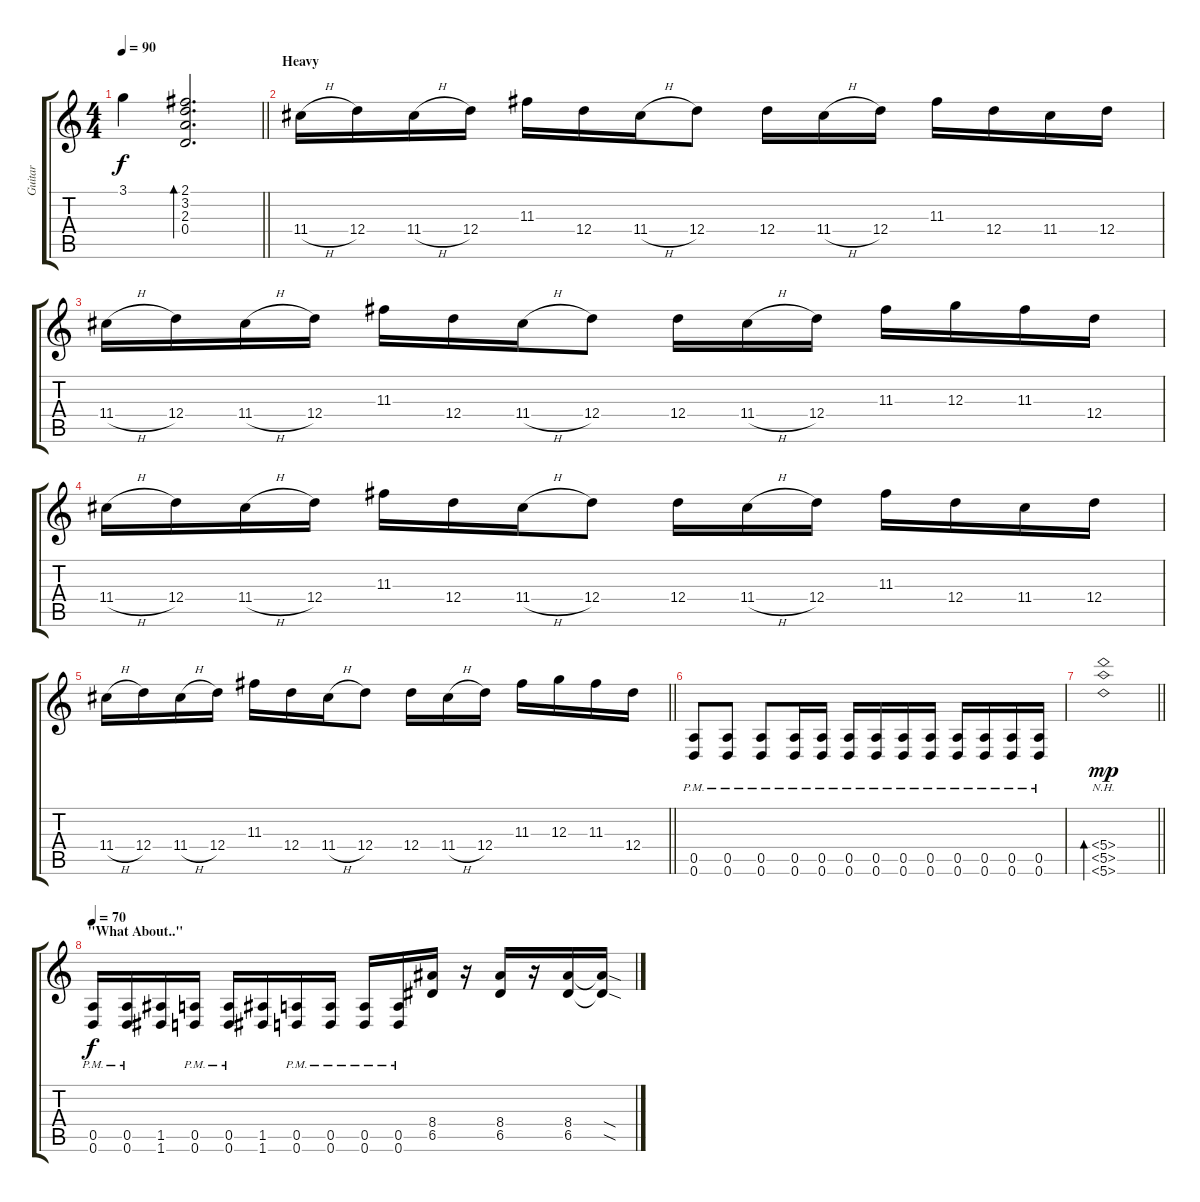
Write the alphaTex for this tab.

\track ("Guitar" "Guitar") {instrument distortionguitar}
\staff {score tabs}
\tuning (E4 B3 G3 D3 A2 D2) {hide}
\ts (4 4)
\tempo 90
\clef g2
\barLineRight lightlight
\ks c
3.1{t}.4{dy f} (2.1 3.2 2.3 0.4).2{d bd 240} |
\section ("" "Heavy")
11.4{h}.16{instrument distortionguitar} 12.4.16 11.4{h}.16 12.4.16 11.3.16 12.4.16 11.4{h}.16 12.4.8 12.4.16 11.4{h}.16 12.4.16 11.3.16 12.4.16 11.4.16 12.4.16 |
11.4{h}.16 12.4.16 11.4{h}.16 12.4.16 11.3.16 12.4.16 11.4{h}.16 12.4.8 12.4.16 11.4{h}.16 12.4.16 11.3.16 12.3.16 11.3.16 12.4.16 |
11.4{h}.16 12.4.16 11.4{h}.16 12.4.16 11.3.16 12.4.16 11.4{h}.16 12.4.8 12.4.16 11.4{h}.16 12.4.16 11.3.16 12.4.16 11.4.16 12.4.16 |
\barLineRight lightlight
11.4{h}.16 12.4.16 11.4{h}.16 12.4.16 11.3.16 12.4.16 11.4{h}.16 12.4.8 12.4.16 11.4{h}.16 12.4.16 11.3.16 12.3.16 11.3.16 12.4.16 |
(0.5{pm} 0.6{pm}).8 (0.5{pm} 0.6{pm}).8 (0.5{pm} 0.6{pm}).8 (0.5{pm} 0.6{pm}).16 (0.5{pm} 0.6{pm}).16 (0.5{pm} 0.6{pm}).16 (0.5{pm} 0.6{pm}).16 (0.5{pm} 0.6{pm}).16 (0.5{pm} 0.6{pm}).16 (0.5{pm} 0.6{pm}).16 (0.5{pm} 0.6{pm}).16 (0.5{pm} 0.6{pm}).16 (0.5{pm} 0.6{pm}).16 |
\barLineRight lightlight
(5.4{nh} 5.5{nh} 5.6{nh}).1{bd 480 dy mp} |
\section ("" "\"What About..\"")
\tempo 70
(0.5{pm} 0.6{pm}).16{dy f} (0.5{pm} 0.6{pm}).16 (1.5 1.6).16 (0.5{pm} 0.6{pm}).16 (0.5{pm} 0.6{pm}).16 (1.5 1.6).16 (0.5{pm} 0.6{pm}).16 (0.5{pm} 0.6{pm}).16 (0.5{pm} 0.6{pm}).16 (0.5{pm} 0.6{pm}).16 (8.4 6.5).16 r.16 (8.4 6.5).16 r.16 (8.4 6.5).16 (8.4{sod t} 6.5{sod t}).16
